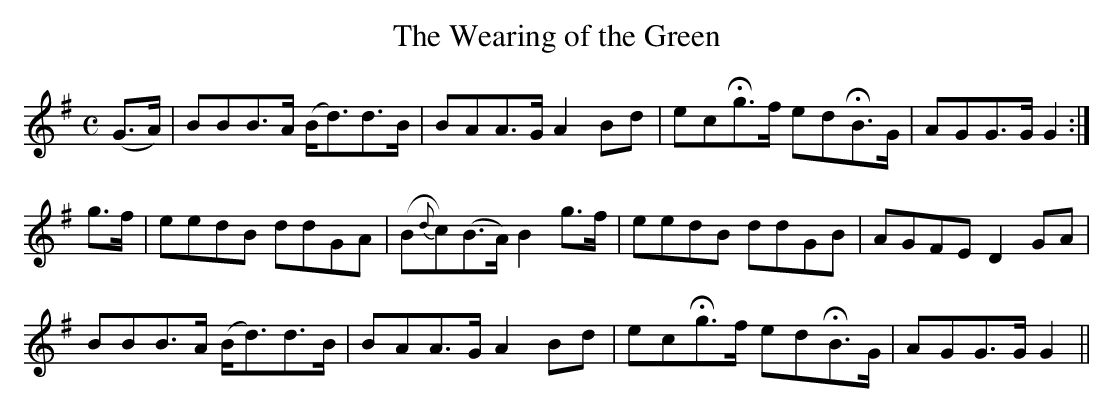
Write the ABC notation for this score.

X:1
T: The Wearing of the Green
M:C
L:1/8
K:G
(G>A) | BBB>A (B<d)d>B | BAA>G A2 Bd | ecHg>f edHB>G | AGG>G G2 :|
g>f | eedB ddGA | (B{d}c)(B>A) B2 g>f | eedB ddGB | AGFE D2 GA |
BBB>A (B<d)d>B | BAA>G A2 Bd | ecHg>f edHB>G | AGG>G G2 ||
